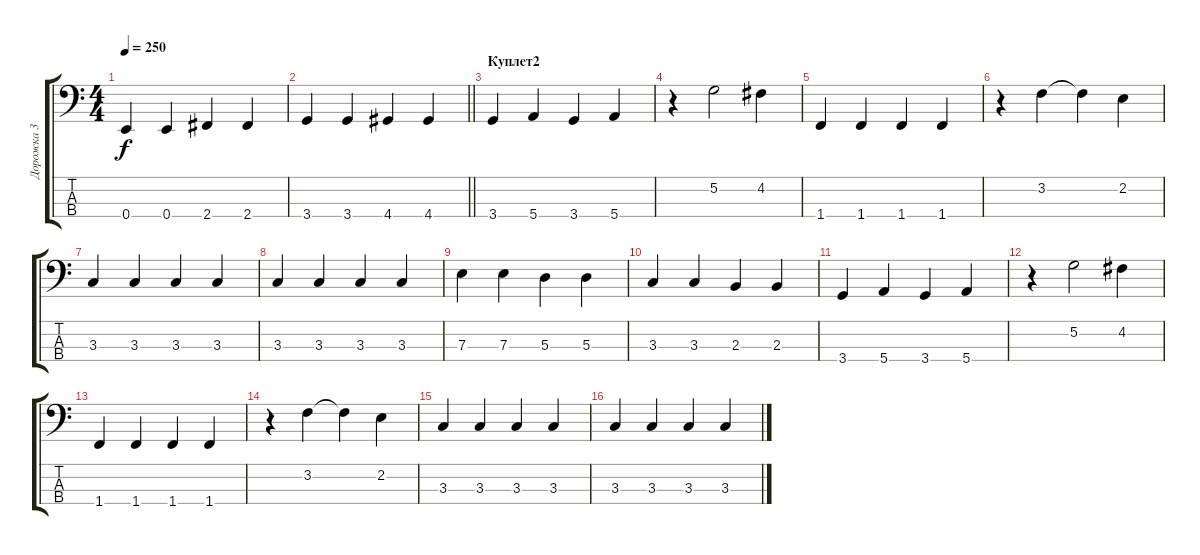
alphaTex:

\track ("Дорожка 3" "Дорожка 3") {instrument electricbassfinger}
\staff {score tabs}
\tuning (G2 D2 A1 E1) {hide}
\ts (4 4)
\tempo 250
\clef f4
\ks c
0.4.4{dy f} 0.4.4 2.4.4 2.4.4 |
\barLineRight lightlight
3.4.4 3.4.4 4.4.4 4.4.4 |
\section ("" "Куплет2")
3.4.4 5.4.4 3.4.4 5.4.4 |
r.4 5.2.2 4.2.4 |
1.4.4 1.4.4 1.4.4 1.4.4 |
r.4 3.2.4 3.2{t}.4 2.2.4 |
3.3.4 3.3.4 3.3.4 3.3.4 |
3.3.4 3.3.4 3.3.4 3.3.4 |
7.3.4 7.3.4 5.3.4 5.3.4 |
3.3.4 3.3.4 2.3.4 2.3.4 |
3.4.4 5.4.4 3.4.4 5.4.4 |
r.4 5.2.2 4.2.4 |
1.4.4 1.4.4 1.4.4 1.4.4 |
r.4 3.2.4 3.2{t}.4 2.2.4 |
3.3.4 3.3.4 3.3.4 3.3.4 |
3.3.4 3.3.4 3.3.4 3.3.4
